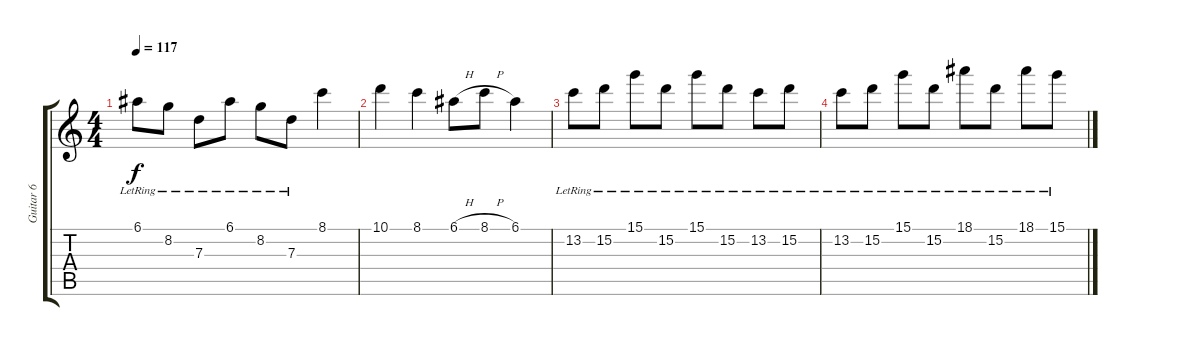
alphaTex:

\track ("Guitar 6" "Guitar 6") {instrument acousticguitarsteel}
\staff {score tabs}
\tuning (E4 B3 G3 D3 A2 E2) {hide}
\ts (4 4)
\tempo 117
\clef g2
\ks c
6.1{lr}.8{dy f instrument electricguitarclean} 8.2{lr}.8 7.3{lr}.8 6.1{lr}.8 8.2{lr}.8 7.3{lr}.8 8.1.4 |
10.1.4 8.1.4 6.1{h}.8 8.1{h}.8 6.1.4 |
13.2{lr}.8 15.2{lr}.8 15.1{lr}.8 15.2{lr}.8 15.1{lr}.8 15.2{lr}.8 13.2{lr}.8 15.2{lr}.8 |
13.2{lr}.8 15.2{lr}.8 15.1{lr}.8 15.2{lr}.8 18.1{lr}.8 15.2{lr}.8 18.1{lr}.8 15.1{lr}.8
